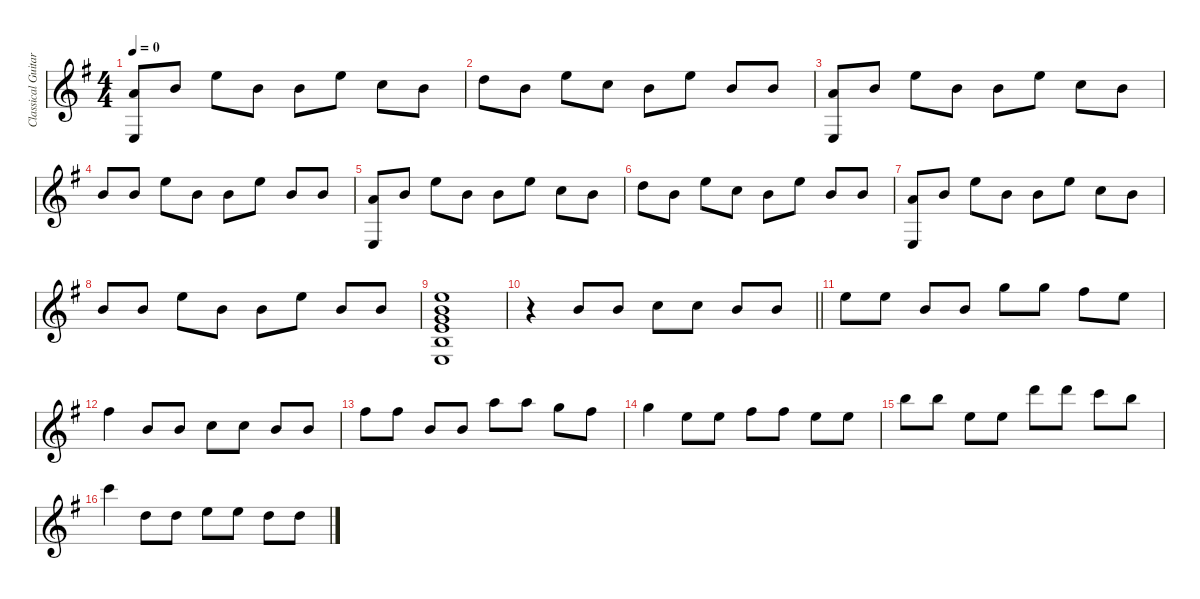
\defaultSystemsLayout 4
\hideDynamics
\bracketExtendMode nobrackets
\otherSystemsTrackNameOrientation horizontal
\track ("Classical Guitar" "Classical Guitar") {instrument brightacousticpiano}
\staff {score}
\tuning (E4 B3 G3 D3 A2 E2)
\displaytranspose 12
\ts (4 4)
\tempo 0
\clef g2
\ks eminor
(0.6{acc forcenatural} 2.3{acc forcenatural}).8{dy mf instrument brightacousticpiano beam Up} 0.2{acc forcenatural}.8{beam Up} 0.1{acc forcenatural}.8{beam Down} 0.2{acc forcenatural}.8{beam Down} 0.2{acc forcenatural}.8{beam Down} 0.1{acc forcenatural}.8{beam Down} 1.2{acc forcenatural}.8{beam Down} 0.2{acc forcenatural}.8{beam Down} |
3.2{acc forcenatural}.8{beam Down} 0.2{acc forcenatural}.8{beam Down} 0.1{acc forcenatural}.8{beam Down} 1.2{acc forcenatural}.8{beam Down} 0.2{acc forcenatural}.8{beam Down} 0.1{acc forcenatural}.8{beam Down} 0.2{acc forcenatural}.8{beam Up} 0.2{acc forcenatural}.8{beam Up} |
(0.6{acc forcenatural} 2.3{acc forcenatural}).8{beam Up} 0.2{acc forcenatural}.8{beam Up} 0.1{acc forcenatural}.8{beam Down} 0.2{acc forcenatural}.8{beam Down} 0.2{acc forcenatural}.8{beam Down} 0.1{acc forcenatural}.8{beam Down} 1.2{acc forcenatural}.8{beam Down} 0.2{acc forcenatural}.8{beam Down} |
0.2{acc forcenatural}.8{beam Up} 0.2{acc forcenatural}.8{beam Up} 0.1{acc forcenatural}.8{beam Down} 0.2{acc forcenatural}.8{beam Down} 0.2{acc forcenatural}.8{beam Down} 0.1{acc forcenatural}.8{beam Down} 0.2{acc forcenatural}.8{beam Up} 0.2{acc forcenatural}.8{beam Up} |
(0.6{acc forcenatural} 2.3{acc forcenatural}).8{beam Up} 0.2{acc forcenatural}.8{beam Up} 0.1{acc forcenatural}.8{beam Down} 0.2{acc forcenatural}.8{beam Down} 0.2{acc forcenatural}.8{beam Down} 0.1{acc forcenatural}.8{beam Down} 1.2{acc forcenatural}.8{beam Down} 0.2{acc forcenatural}.8{beam Down} |
3.2{acc forcenatural}.8{beam Down} 0.2{acc forcenatural}.8{beam Down} 0.1{acc forcenatural}.8{beam Down} 1.2{acc forcenatural}.8{beam Down} 0.2{acc forcenatural}.8{beam Down} 0.1{acc forcenatural}.8{beam Down} 0.2{acc forcenatural}.8{beam Up} 0.2{acc forcenatural}.8{beam Up} |
(2.3{acc forcenatural} 0.6{acc forcenatural}).8{beam Up} 0.2{acc forcenatural}.8{beam Up} 0.1{acc forcenatural}.8{beam Down} 0.2{acc forcenatural}.8{beam Down} 0.2{acc forcenatural}.8{beam Down} 0.1{acc forcenatural}.8{beam Down} 1.2{acc forcenatural}.8{beam Down} 0.2{acc forcenatural}.8{beam Down} |
0.2{acc forcenatural}.8{beam Up} 0.2{acc forcenatural}.8{beam Up} 0.1{acc forcenatural}.8{beam Down} 0.2{acc forcenatural}.8{beam Down} 0.2{acc forcenatural}.8{beam Down} 0.1{acc forcenatural}.8{beam Down} 0.2{acc forcenatural}.8{beam Up} 0.2{acc forcenatural}.8{beam Up} |
(0.1{acc forcenatural} 0.2{acc forcenatural} 0.3{acc forcenatural} 2.4{acc forcenatural} 2.5{acc forcenatural} 0.6{acc forcenatural}).1{beam Up} |
\barLineRight lightlight
r.4{beam Down} 0.2{acc forcenatural}.8{beam Up} 0.2{acc forcenatural}.8{beam Up} 1.2{acc forcenatural}.8{beam Down} 1.2{acc forcenatural}.8{beam Down} 0.2{acc forcenatural}.8{beam Up} 0.2{acc forcenatural}.8{beam Up} |
0.1{acc forcenatural}.8{beam Down} 0.1{acc forcenatural}.8{beam Down} 0.2{acc forcenatural}.8{beam Up} 0.2{acc forcenatural}.8{beam Up} 3.1{acc forcenatural}.8{beam Down} 3.1{acc forcenatural}.8{beam Down} 2.1{acc #}.8{beam Down} 0.1{acc forcenatural}.8{beam Down} |
2.1{acc #}.4{beam Down} 0.2{acc forcenatural}.8{beam Up} 0.2{acc forcenatural}.8{beam Up} 1.2{acc forcenatural}.8{beam Down} 1.2{acc forcenatural}.8{beam Down} 0.2{acc forcenatural}.8{beam Up} 0.2{acc forcenatural}.8{beam Up} |
2.1{acc #}.8{beam Down} 2.1{acc #}.8{beam Down} 0.2{acc forcenatural}.8{beam Up} 0.2{acc forcenatural}.8{beam Up} 5.1{acc forcenatural}.8{beam Down} 5.1{acc forcenatural}.8{beam Down} 3.1{acc forcenatural}.8{beam Down} 2.1{acc #}.8{beam Down} |
3.1{acc forcenatural}.4{beam Down} 0.1{acc forcenatural}.8{beam Down} 0.1{acc forcenatural}.8{beam Down} 2.1{acc #}.8{beam Down} 2.1{acc #}.8{beam Down} 0.1{acc forcenatural}.8{beam Down} 0.1{acc forcenatural}.8{beam Down} |
7.1{acc forcenatural}.8{beam Down} 7.1{acc forcenatural}.8{beam Down} 0.1{acc forcenatural}.8{beam Down} 0.1{acc forcenatural}.8{beam Down} 10.1{acc forcenatural}.8{beam Down} 10.1{acc forcenatural}.8{beam Down} 8.1{acc forcenatural}.8{beam Down} 7.1{acc forcenatural}.8{beam Down} |
8.1{acc forcenatural}.4{beam Down} 3.2{acc forcenatural}.8{beam Down} 3.2{acc forcenatural}.8{beam Down} 0.1{acc forcenatural}.8{beam Down} 0.1{acc forcenatural}.8{beam Down} 3.2{acc forcenatural}.8{beam Down} 3.2{acc forcenatural}.8{beam Down}
